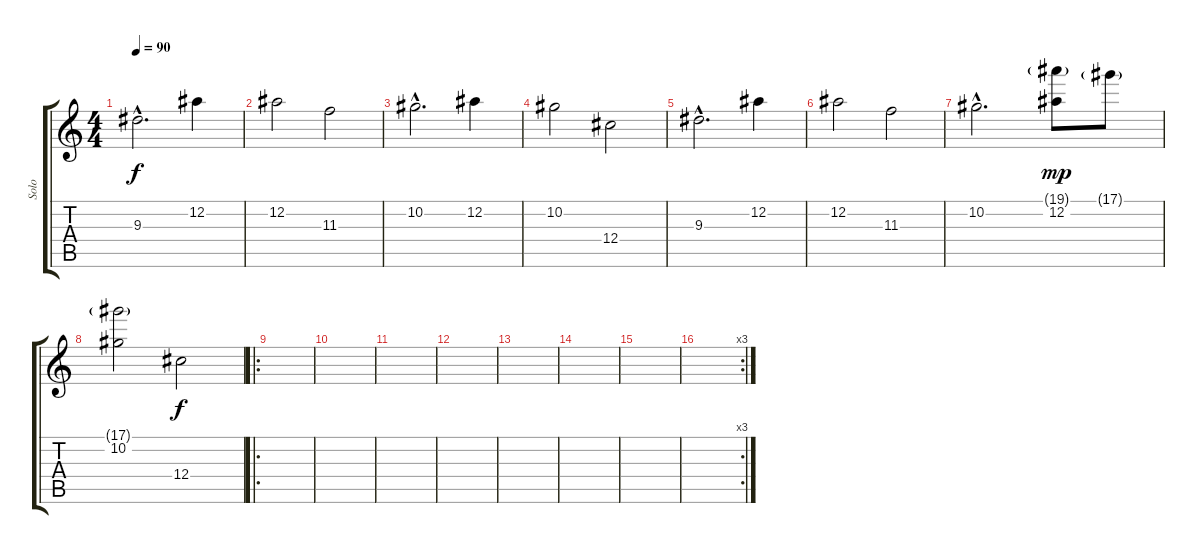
\track ("Solo" "Solo") {instrument overdrivenguitar}
\staff {score tabs}
\tuning (Eb4 Bb3 Gb3 Db3 Ab2 Eb2) {hide}
\ts (4 4)
\tempo 90
\clef g2
\ks c
9.3{hac}.2{d dy f} 12.2.4 |
12.2.2 11.3.2 |
10.2{hac}.2{d} 12.2.4 |
10.2.2 12.4.2 |
9.3{hac}.2{d} 12.2.4 |
12.2.2 11.3.2 |
10.2{hac}.2{d} (19.1{g} 12.2).8{dy mp} 17.1{g}.8 |
(17.1{g} 10.2).2 12.4.2{dy f} |
\ro
|
|
|
|
|
|
|
\rc 3
